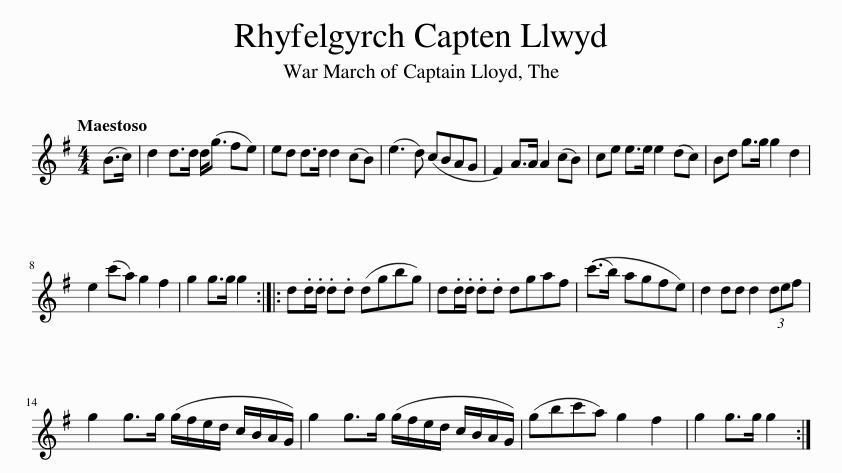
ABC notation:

X:1
L:1/8
Q:1/4=120
M:4/4
I:linebreak $
K:G
V:1 treble
V:1
 (B>c) | d2 d>d d<(g fe) | ed d>d d2 (cB) | (e3 d) (cBAG | F2) A>A A2 (cB) | %5
 ce e>e e2 (dc) | Bd g>g g2 d2 |$ e2 (c'a) g2 f2 | g2 g>g g2 :: d.d/.d/ .d.d (dgbg) | %10
 d.d/.d/ .d.d dgaf | ((c'>b) agfe) | d2 dd d2 (3def |$ g2 g>g (g/f/e/d/ c/B/A/G/) | g2 g>g (g/f/e/d/ c/B/A/G/) | %15
 (gbc'a) g2 f2 | g2 g>g g2 :| %17
